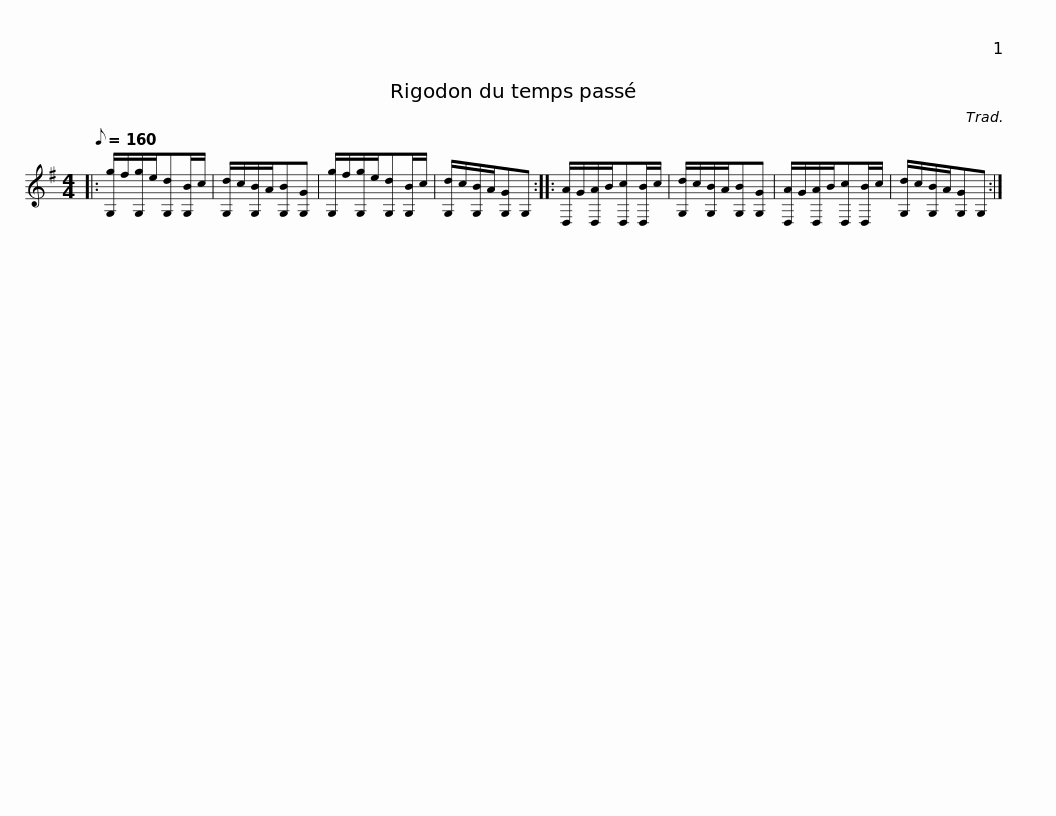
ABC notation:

X:1
L:1/8
Q:1/8=160
M:4/4
I:linebreak $
K:G
V:1 treble
V:1
|: [G,g]/f/[G,g]/e/[G,d][G,B]/c/ | [G,d]/c/[G,B]/A/[G,B][G,G] | [G,g]/f/[G,g]/e/[G,d][G,B]/c/ | [G,d]/c/[G,B]/A/[G,G]G, :: [D,A]/G/[D,A]/B/[D,c][D,B]/c/ | %5
 [G,d]/c/[G,B]/A/[G,B][G,G] |$ [D,A]/G/[D,A]/B/[D,c][D,B]/c/ | [G,d]/c/[G,B]/A/[G,G]G, :| %8
